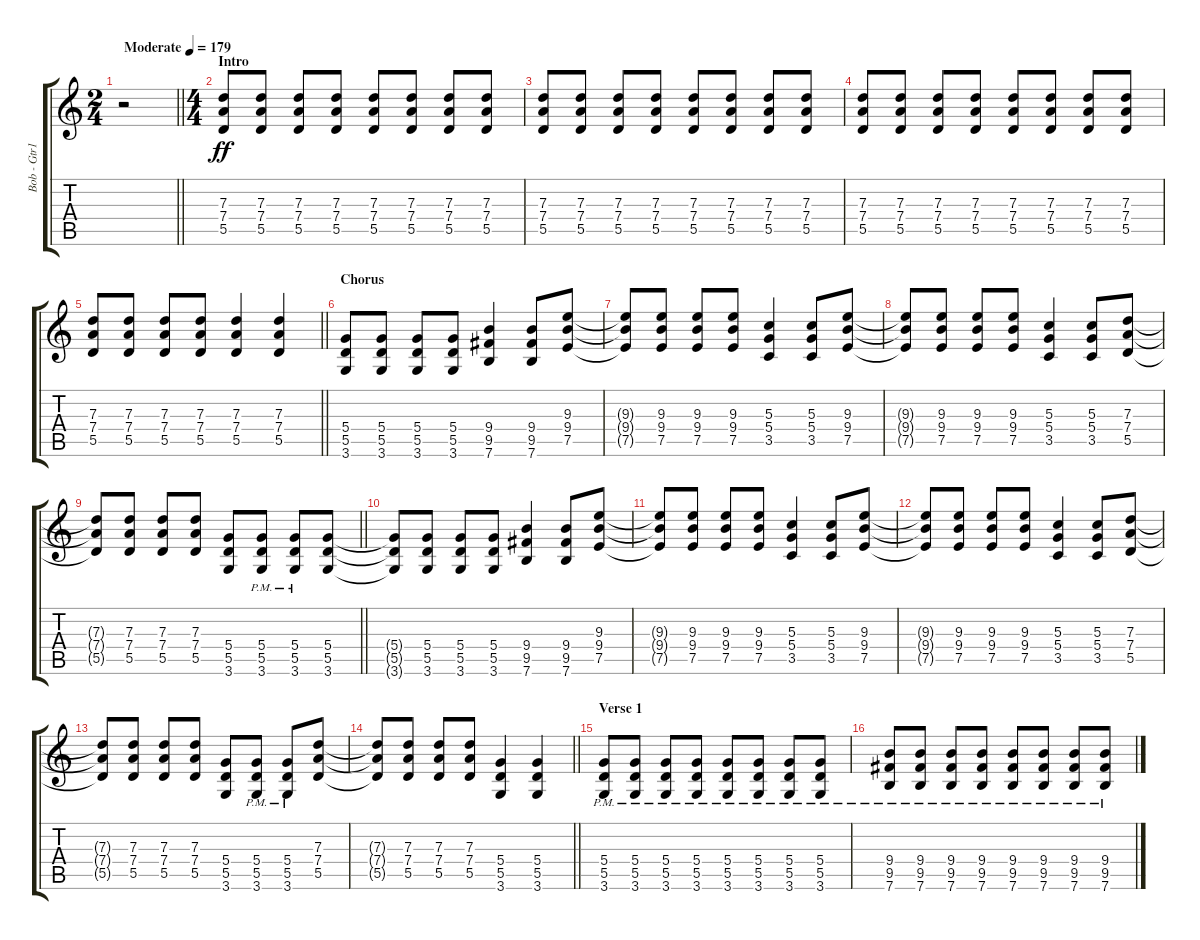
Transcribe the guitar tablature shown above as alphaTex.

\track ("Bob - Gtr1" "Bob - Gtr1") {instrument overdrivenguitar}
\staff {score tabs}
\tuning (E4 B3 G3 D3 A2 E2) {hide}
\ts (2 4)
\tempo (179 "Moderate")
\clef g2
\barLineRight lightlight
\ks c
r.2{dy ff instrument overdrivenguitar} |
\ts (4 4)
\section ("" "Intro")
(7.3 7.4 5.5).8 (7.3 7.4 5.5).8 (7.3 7.4 5.5).8 (7.3 7.4 5.5).8 (7.3 7.4 5.5).8 (7.3 7.4 5.5).8 (7.3 7.4 5.5).8 (7.3 7.4 5.5).8 |
(7.3 7.4 5.5).8 (7.3 7.4 5.5).8 (7.3 7.4 5.5).8 (7.3 7.4 5.5).8 (7.3 7.4 5.5).8 (7.3 7.4 5.5).8 (7.3 7.4 5.5).8 (7.3 7.4 5.5).8 |
(7.3 7.4 5.5).8 (7.3 7.4 5.5).8 (7.3 7.4 5.5).8 (7.3 7.4 5.5).8 (7.3 7.4 5.5).8 (7.3 7.4 5.5).8 (7.3 7.4 5.5).8 (7.3 7.4 5.5).8 |
\barLineRight lightlight
(7.3 7.4 5.5).8 (7.3 7.4 5.5).8 (7.3 7.4 5.5).8 (7.3 7.4 5.5).8 (7.3 7.4 5.5).4 (7.3 7.4 5.5).4 |
\section ("" "Chorus")
(5.4 5.5 3.6).8 (5.4 5.5 3.6).8 (5.4 5.5 3.6).8 (5.4 5.5 3.6).8 (9.4 9.5 7.6).4 (9.4 9.5 7.6).8 (9.3 9.4 7.5).8 |
(9.3{t} 9.4{t} 7.5{t}).8 (9.3 9.4 7.5).8 (9.3 9.4 7.5).8 (9.3 9.4 7.5).8 (5.3 5.4 3.5).4 (5.3 5.4 3.5).8 (9.3 9.4 7.5).8 |
(9.3{t} 9.4{t} 7.5{t}).8 (9.3 9.4 7.5).8 (9.3 9.4 7.5).8 (9.3 9.4 7.5).8 (5.3 5.4 3.5).4 (5.3 5.4 3.5).8 (7.3 7.4 5.5).8 |
\barLineRight lightlight
(7.3{t} 7.4{t} 5.5{t}).8 (7.3 7.4 5.5).8 (7.3 7.4 5.5).8 (7.3 7.4 5.5).8 (5.4 5.5 3.6).8 (5.4{pm} 5.5{pm} 3.6{pm}).8 (5.4{pm} 5.5{pm} 3.6{pm}).8 (5.4 5.5 3.6).8 |
(5.4{t} 5.5{t} 3.6{t}).8 (5.4 5.5 3.6).8 (5.4 5.5 3.6).8 (5.4 5.5 3.6).8 (9.4 9.5 7.6).4 (9.4 9.5 7.6).8 (9.3 9.4 7.5).8 |
(9.3{t} 9.4{t} 7.5{t}).8 (9.3 9.4 7.5).8 (9.3 9.4 7.5).8 (9.3 9.4 7.5).8 (5.3 5.4 3.5).4 (5.3 5.4 3.5).8 (9.3 9.4 7.5).8 |
(9.3{t} 9.4{t} 7.5{t}).8 (9.3 9.4 7.5).8 (9.3 9.4 7.5).8 (9.3 9.4 7.5).8 (5.3 5.4 3.5).4 (5.3 5.4 3.5).8 (7.3 7.4 5.5).8 |
(7.3{t} 7.4{t} 5.5{t}).8 (7.3 7.4 5.5).8 (7.3 7.4 5.5).8 (7.3 7.4 5.5).8 (5.4 5.5 3.6).8 (5.4{pm} 5.5{pm} 3.6{pm}).8 (5.4{pm} 5.5{pm} 3.6{pm}).8 (7.3 7.4 5.5).8 |
\barLineRight lightlight
(7.3{t} 7.4{t} 5.5{t}).8 (7.3 7.4 5.5).8 (7.3 7.4 5.5).8 (7.3 7.4 5.5).8 (5.4 5.5 3.6).4 (5.4 5.5 3.6).4 |
\section ("" "Verse 1")
(5.4{pm} 5.5{pm} 3.6{pm}).8 (5.4{pm} 5.5{pm} 3.6{pm}).8 (5.4{pm} 5.5{pm} 3.6{pm}).8 (5.4{pm} 5.5{pm} 3.6{pm}).8 (5.4{pm} 5.5{pm} 3.6{pm}).8 (5.4{pm} 5.5{pm} 3.6{pm}).8 (5.4{pm} 5.5{pm} 3.6{pm}).8 (5.4{pm} 5.5{pm} 3.6{pm}).8 |
(9.4{pm} 9.5{pm} 7.6{pm}).8 (9.4{pm} 9.5{pm} 7.6{pm}).8 (9.4{pm} 9.5{pm} 7.6{pm}).8 (9.4{pm} 9.5{pm} 7.6{pm}).8 (9.4{pm} 9.5{pm} 7.6{pm}).8 (9.4{pm} 9.5{pm} 7.6{pm}).8 (9.4{pm} 9.5{pm} 7.6{pm}).8 (9.4{pm} 9.5{pm} 7.6{pm}).8
